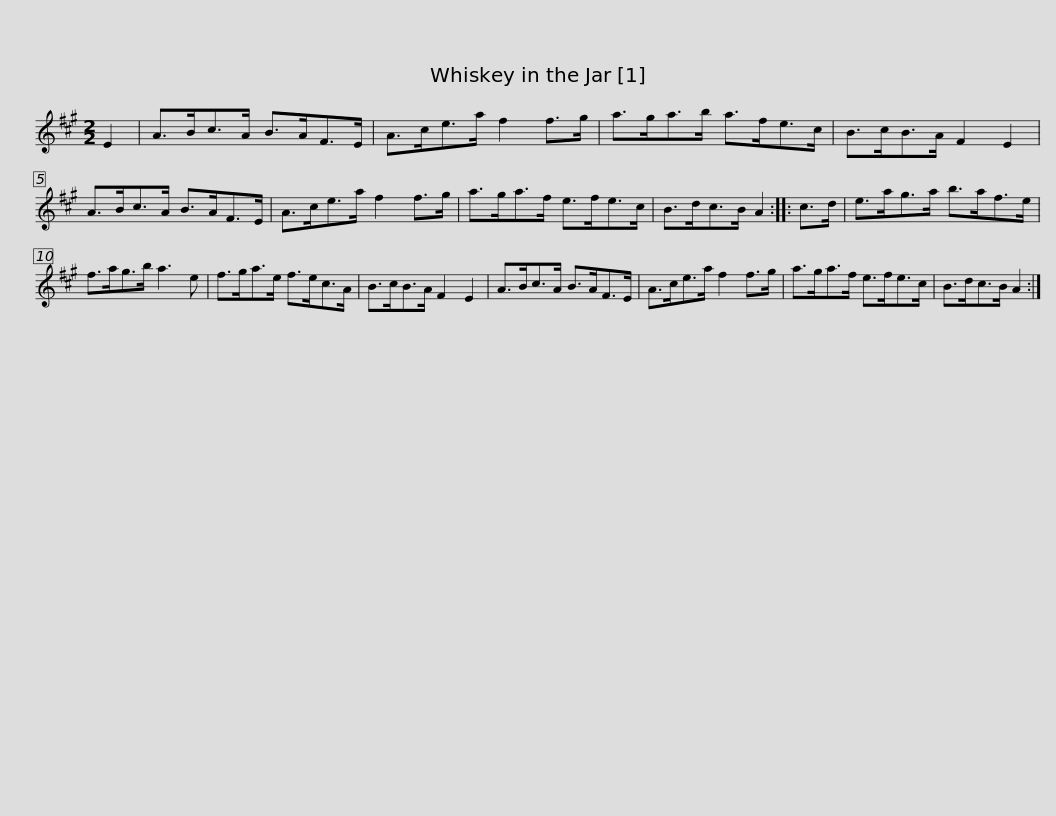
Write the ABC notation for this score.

X:1
L:1/8
M:2/2
I:linebreak $
K:A
V:1 treble
V:1
 E2 | A>Bc>A B>AF>E | A>ce>a f2 f>g | a>ga>b a>fe>c | B>cB>A F2 E2 |$ %5
 A>Bc>A B>AF>E | A>ce>a f2 f>g | a>ga>f e>fe>c | B>dc>B A2 :: c>d |$ %10
 e>ag>a b>af>e | f>ag>b a3 e | f>ga>e f>ec>A | B>cB>A F2 E2 | A>Bc>A B>AF>E |$ %15
 A>ce>a f2 f>g | a>ga>f e>fe>c | B>dc>B A2 :| %18
